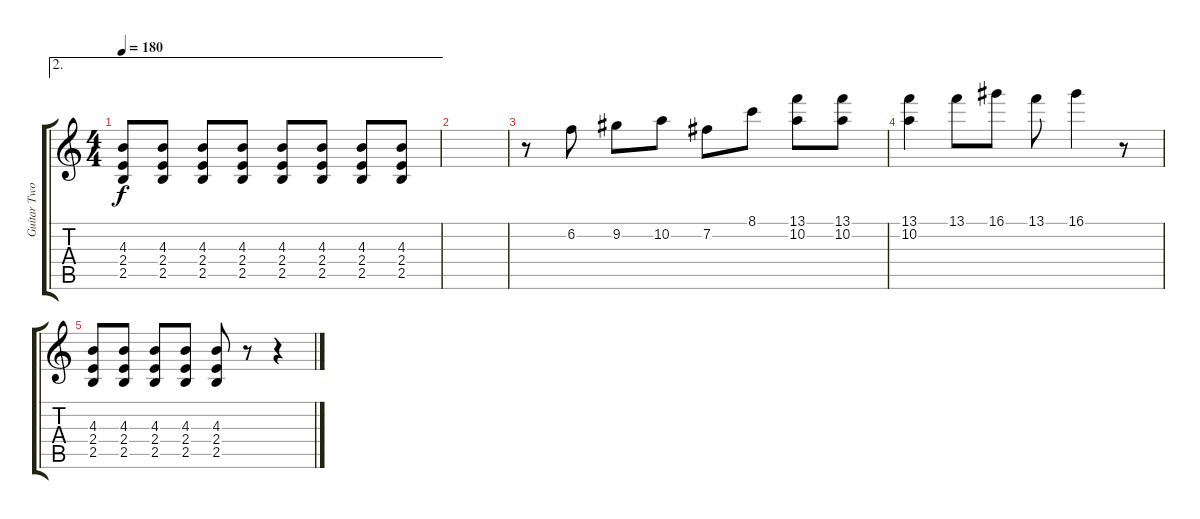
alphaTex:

\track ("Guitar Two" "Guitar Two") {instrument distortionguitar}
\staff {score tabs}
\tuning (E4 B3 G3 D3 A2 E2) {hide}
\ae 2
\ts (4 4)
\tempo 180
\clef g2
\ks c
(4.3{t} 2.4{t} 2.5{t}).8{dy f} (4.3 2.4 2.5).8 (4.3 2.4 2.5).8 (4.3 2.4 2.5).8 (4.3 2.4 2.5).8 (4.3 2.4 2.5).8 (4.3 2.4 2.5).8 (4.3 2.4 2.5).8 |
|
r.8 6.2.8 9.2.8 10.2.8 7.2.8 8.1.8 (13.1 10.2).8 (13.1 10.2).8 |
(13.1 10.2).4 13.1.8 16.1.8 13.1.8 16.1.4 r.8 |
(4.3 2.4 2.5).8 (4.3 2.4 2.5).8 (4.3 2.4 2.5).8 (4.3 2.4 2.5).8 (4.3 2.4 2.5).8 r.8 r.4
